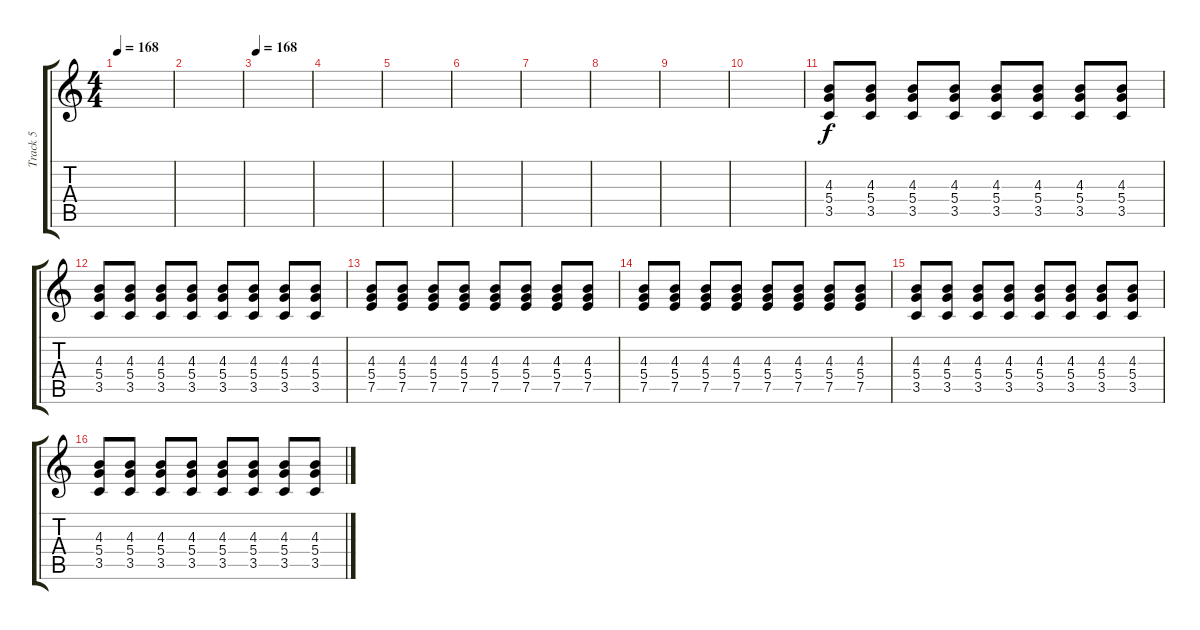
\track ("Track 5" "Track 5") {instrument electricguitarclean}
\staff {score tabs}
\tuning (E4 B3 G3 D3 A2 D2) {hide}
\ts (4 4)
\tempo 168
\clef g2
\ks c
|
|
\tempo 168
|
|
|
|
|
|
|
|
(4.3 5.4 3.5).8 (4.3 5.4 3.5).8 (4.3 5.4 3.5).8 (4.3 5.4 3.5).8 (4.3 5.4 3.5).8 (4.3 5.4 3.5).8 (4.3 5.4 3.5).8 (4.3 5.4 3.5).8 |
(4.3 5.4 3.5).8 (4.3 5.4 3.5).8 (4.3 5.4 3.5).8 (4.3 5.4 3.5).8 (4.3 5.4 3.5).8 (4.3 5.4 3.5).8 (4.3 5.4 3.5).8 (4.3 5.4 3.5).8 |
(4.3 5.4 7.5).8 (4.3 5.4 7.5).8 (4.3 5.4 7.5).8 (4.3 5.4 7.5).8 (4.3 5.4 7.5).8 (4.3 5.4 7.5).8 (4.3 5.4 7.5).8 (4.3 5.4 7.5).8 |
(4.3 5.4 7.5).8 (4.3 5.4 7.5).8 (4.3 5.4 7.5).8 (4.3 5.4 7.5).8 (4.3 5.4 7.5).8 (4.3 5.4 7.5).8 (4.3 5.4 7.5).8 (4.3 5.4 7.5).8 |
(4.3 5.4 3.5).8 (4.3 5.4 3.5).8 (4.3 5.4 3.5).8 (4.3 5.4 3.5).8 (4.3 5.4 3.5).8 (4.3 5.4 3.5).8 (4.3 5.4 3.5).8 (4.3 5.4 3.5).8 |
(4.3 5.4 3.5).8 (4.3 5.4 3.5).8 (4.3 5.4 3.5).8 (4.3 5.4 3.5).8 (4.3 5.4 3.5).8 (4.3 5.4 3.5).8 (4.3 5.4 3.5).8 (4.3 5.4 3.5).8
